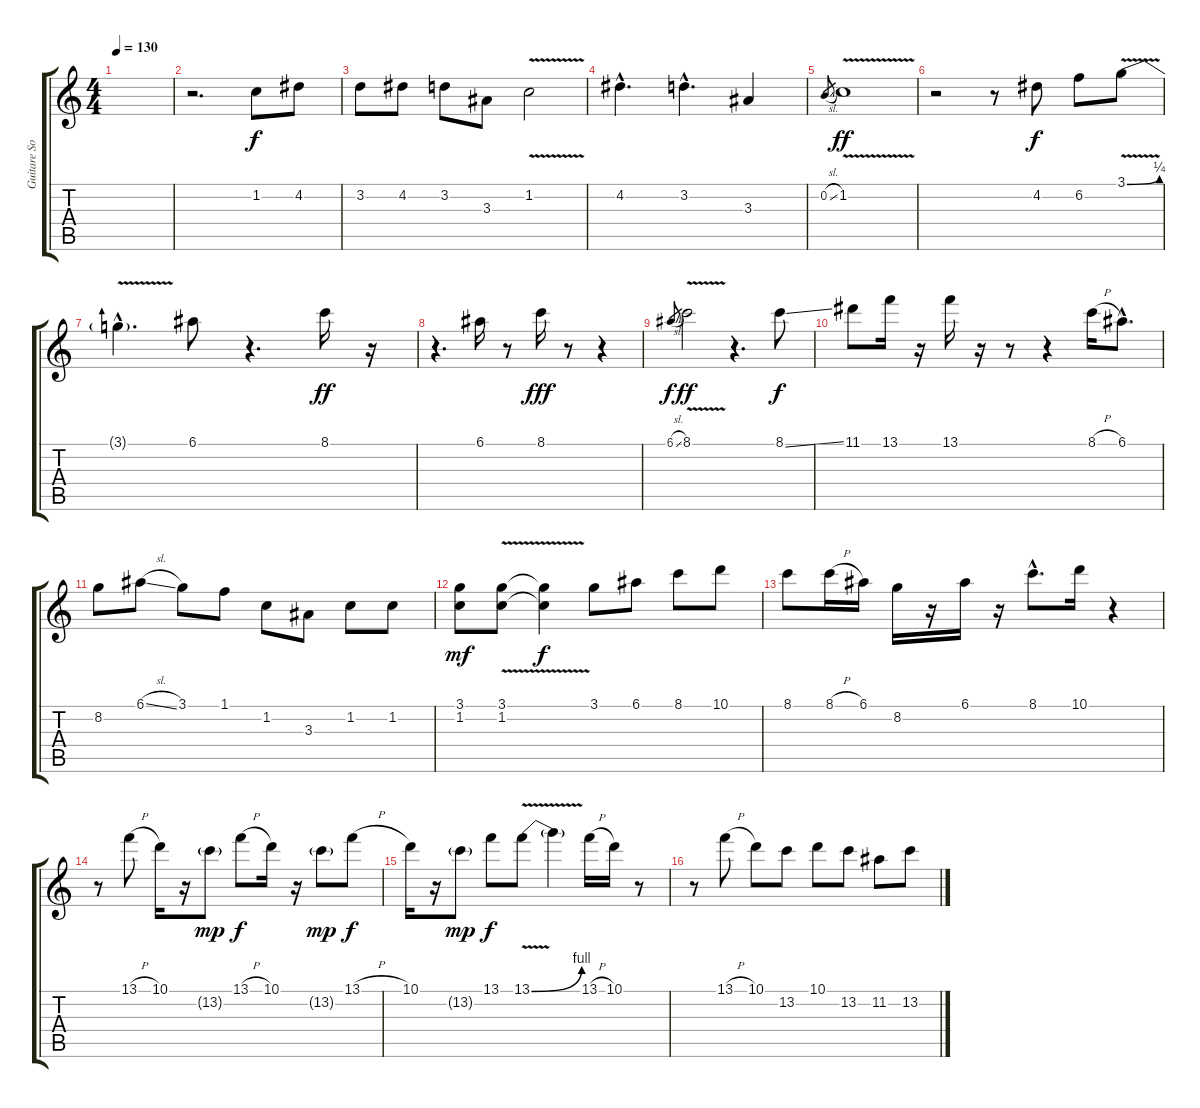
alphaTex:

\track ("Guitare Solo" "Guitare So") {instrument overdrivenguitar}
\staff {score tabs}
\tuning (E4 B3 G3 D3 A2 E2) {hide}
\ts (4 4)
\tempo 130
\clef g2
\ks c
|
r.2{d} 1.2.8 4.2.8 |
3.2.8 4.2.8 3.2.8 3.3.8 1.2{v}.2 |
4.2{hac}.4{d} 3.2{hac}.4{d} 3.3.4 |
0.2{sl}.8{gr} 1.2{v}.1{dy ff} |
r.2 r.8 4.2.8{dy f} 6.2.8 3.1{be (bend 0 0 60 1) v}.8 |
3.1{hac t}.4{d} 6.1.8 r.4{d} 8.1.16{dy ff} r.16 |
r.4{d} 6.1.16 r.8 8.1.16{dy fff} r.8 r.4 |
6.1{sl}.8{gr dy f} 8.1{v}.2{dy ff} r.4{d} 8.1{ss}.8{dy f} |
11.1.8 13.1.16 r.16 13.1.16 r.16 r.8 r.4 8.1{h}.16 6.1{hac}.8{d} |
8.2.8 6.1{sl}.8 3.1.8 1.1.8 1.2.8 3.3.8 1.2.8 1.2.8 |
(3.1 1.2).8{dy mf} (3.1 1.2{v}).8 (3.1{t} 1.2{t}).4{dy f} 3.1.8 6.1.8 8.1.8 10.1.8 |
8.1.8 8.1{h}.16 6.1.16 8.2.16 r.16 6.1.16 r.16 8.1{hac}.8{d} 10.1.16 r.4 |
r.8 13.1{h}.8 10.1.16 r.16 13.2{g}.8{dy mp} 13.1{h}.8{dy f} 10.1.16 r.16 13.2{g}.8{dy mp} 13.1{h}.8{dy f} |
10.1.16 r.16 13.2{g}.8{dy mp} 13.1.8{dy f} 13.1{be (bend 0 0 60 4) v}.8 13.1{t}.4 13.1{h}.16 10.1.16 r.8 |
r.8 13.1{h}.8 10.1.8 13.2.8 10.1.8 13.2.8 11.2.8 13.2.8
